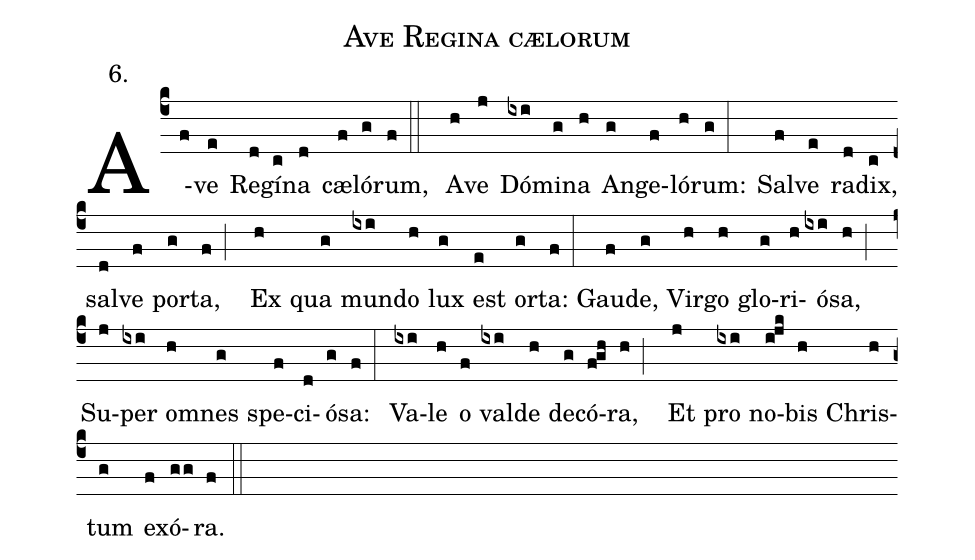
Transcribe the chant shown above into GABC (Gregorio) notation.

name: Ave Regina cælorum;
annotation:6.;
%%
(c4) A(f)ve(e) Re(d)gí(c)na(d) cæ(f)ló(g)rum,(f::)
A(h)ve(j) Dó(ixi)mi(g)na(h) An(g)ge(f)ló(h)rum:(g:)
Sal(f)ve(e) ra(d)dix,(c) sal(d)ve(f) por(g)ta,(f;)
Ex(h) qua(g) mun(ixi)do(h) lux(g) est(e) or(g)ta:(f:)

Gau(f)de,(g) Vir(h)go(h) glo(g)ri(h)ó(ixi)sa,(h;)
Su(j)per(ixi) om(h)nes(g) spe(f)ci(d)ó(g)sa:(f:)
Va(ixi)le(h) o(f) val(ixi)de(h) de(g)có(fgh)ra,(h;)
Et(j) pro(ixi) no(ijk)bis(h) Chris(h)tum(g) ex(f)ó(gg)ra.(f::)
